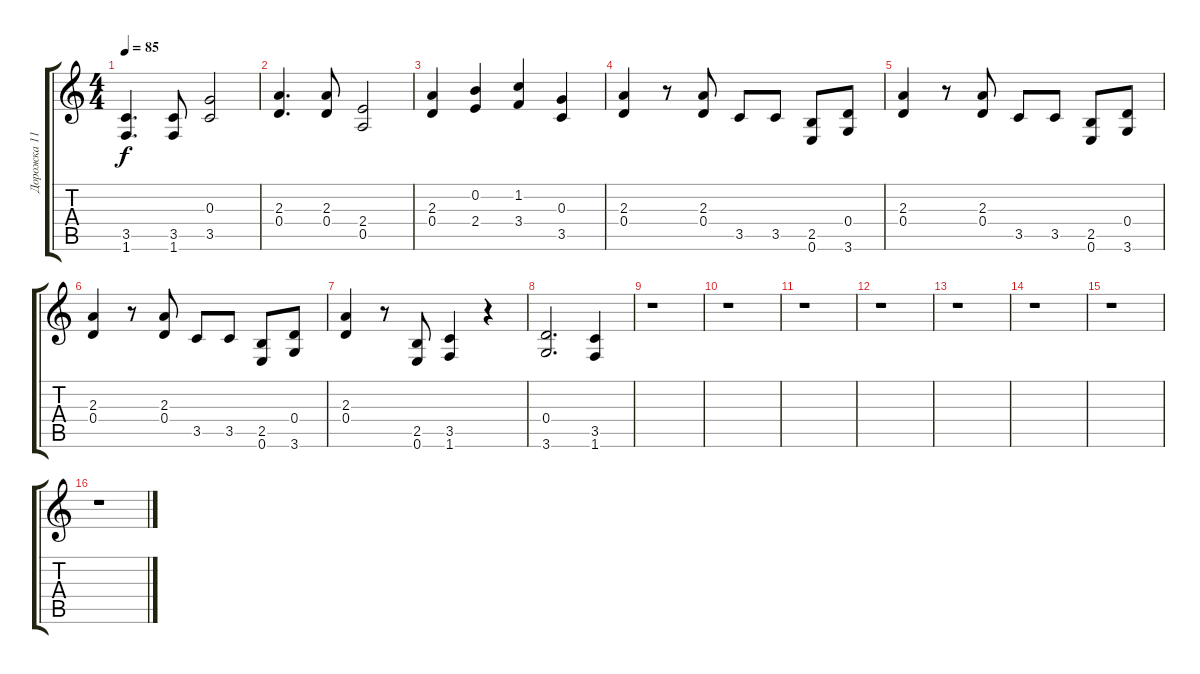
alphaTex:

\track ("Дорожка 11" "Дорожка 11") {instrument distortionguitar}
\staff {score tabs}
\tuning (E4 B3 G3 D3 A2 E2) {hide}
\ts (4 4)
\tempo 85
\clef g2
\ks c
(3.5 1.6).4{d dy f} (3.5 1.6).8 (0.3 3.5).2 |
(2.3 0.4).4{d} (2.3 0.4).8 (2.4 0.5).2 |
(2.3 0.4).4 (0.2 2.4).4 (1.2 3.4).4 (0.3 3.5).4 |
(2.3 0.4).4 r.8 (2.3 0.4).8 3.5.8 3.5.8 (2.5 0.6).8 (0.4 3.6).8 |
(2.3 0.4).4 r.8 (2.3 0.4).8 3.5.8 3.5.8 (2.5 0.6).8 (0.4 3.6).8 |
(2.3 0.4).4 r.8 (2.3 0.4).8 3.5.8 3.5.8 (2.5 0.6).8 (0.4 3.6).8 |
(2.3 0.4).4 r.8 (2.5 0.6).8 (3.5 1.6).4 r.4 |
(0.4 3.6).2{d} (3.5 1.6).4 |
r.1 |
r.1 |
r.1 |
r.1 |
r.1 |
r.1 |
r.1 |
r.1
